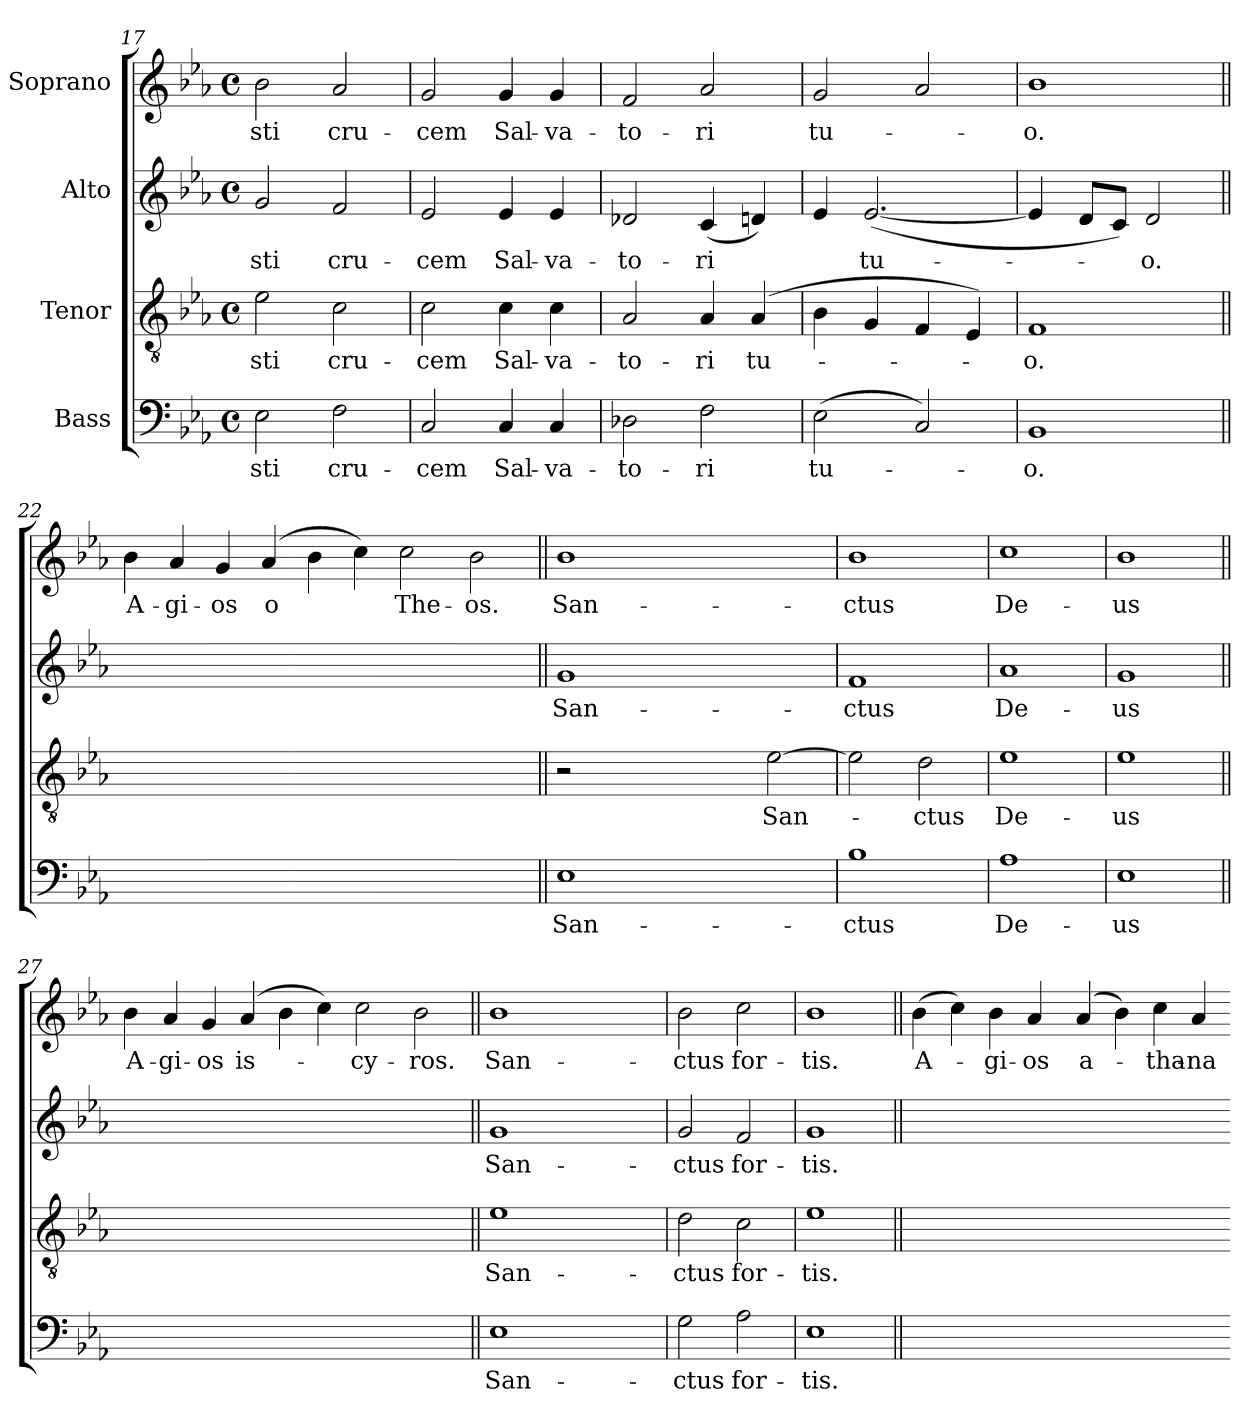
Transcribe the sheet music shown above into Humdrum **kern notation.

**kern	**text	**kern	**text	**kern	**text	**kern	**text
*part4	*part4	*part3	*part3	*part2	*part2	*part1	*part1
*staff4	*staff4	*staff3	*staff3	*staff2	*staff2	*staff1	*staff1
*I"Bass	*	*I"Tenor	*	*I"Alto	*	*I"Soprano	*
*clefF4	*	*clefGv2	*	*clefG2	*	*clefG2	*
*k[b-e-a-]	*	*k[b-e-a-]	*	*k[b-e-a-]	*	*k[b-e-a-]	*
*c:	*	*c:	*	*c:	*	*c:	*
*M4/4	*	*M4/4	*	*M4/4	*	*M4/4	*
*met(c)	*	*met(c)	*	*met(c)	*	*met(c)	*
=17	=17	=17	=17	=17	=17	=17	=17
2E-\	-sti	2e-\	-sti	2g/	-sti	2b-\	-sti
2F\	cru-	2c\	cru-	2f/	cru-	2a-/	cru-
=18	=18	=18	=18	=18	=18	=18	=18
2C/	-cem	2c\	-cem	2e-/	-cem	2g/	-cem
4C/	Sal-	4c\	Sal-	4e-/	Sal-	4g/	Sal-
4C/	-va-	4c\	-va-	4e-/	-va-	4g/	-va-
!!LO:LB:g=z
=19	=19	=19	=19	=19	=19	=19	=19
2D-X\	-to-	2A-/	-to-	2d-X/	-to-	2f/	-to-
2F\	-ri	4A-/	-ri	(4c/	-ri	2a-/	-ri
.	.	(4A-/	tu-	4dn/)	.	.	.
=20	=20	=20	=20	=20	=20	=20	=20
(2E-\	tu-	4B-\	.	4e-/	.	2g/	tu-
.	.	4G/	.	([2.e-/	tu-	.	.
2C/)	.	4F/	.	.	.	2a-/	.
.	.	4E-/)	.	.	.	.	.
=21	=21	=21	=21	=21	=21	=21	=21
1BB-	-o.	1F	-o.	4e-/]	.	1b-	-o.
.	.	.	.	8d/L	.	.	.
.	.	.	.	8c/J)	.	.	.
.	.	.	.	2d/	-o.	.	.
=22||	=22||	=22||	=22||	=22||	=22||	=22||	=22||
1ryy	.	1ryy	.	1ryy	.	4b-\	A-
.	.	.	.	.	.	4a-/	-gi-
.	.	.	.	.	.	4g/	-os
.	.	.	.	.	.	(4a-/	o
1ryy	.	1ryy	.	1ryy	.	4b-\	.
.	.	.	.	.	.	4cc\)	.
.	.	.	.	.	.	2cc\	The-
2ryy	.	2ryy	.	2ryy	.	2b-\	-os.
=23||	=23||	=23||	=23||	=23||	=23||	=23||	=23||
1E-	San-	2r	.	1g	San-	1b-	San-
.	.	1ryy	.	.	.	.	.
1ryy	.	.	.	1ryy	.	1ryy	.
.	.	[2e-\	San-	.	.	.	.
=24	=24	=24	=24	=24	=24	=24	=24
1B-	-ctus	2e-\]	.	1f	-ctus	1b-	-ctus
.	.	2d\	-ctus	.	.	.	.
!!LO:LB:g=z
=25	=25	=25	=25	=25	=25	=25	=25
1A-	De-	1e-	De-	1a-	De-	1cc	De-
=26	=26	=26	=26	=26	=26	=26	=26
1E-	-us	1e-	-us	1g	-us	1b-	-us
=27||	=27||	=27||	=27||	=27||	=27||	=27||	=27||
1ryy	.	1ryy	.	1ryy	.	4b-\	A-
.	.	.	.	.	.	4a-/	-gi-
.	.	.	.	.	.	4g/	-os
.	.	.	.	.	.	(4a-/	is-
1ryy	.	1ryy	.	1ryy	.	4b-\	.
.	.	.	.	.	.	4cc\)	.
.	.	.	.	.	.	2cc\	-cy-
2ryy	.	2ryy	.	2ryy	.	2b-\	-ros.
=28||	=28||	=28||	=28||	=28||	=28||	=28||	=28||
1E-	San-	1e-	San-	1g	San-	1b-	San-
1ryy	.	1ryy	.	1ryy	.	1ryy	.
=29	=29	=29	=29	=29	=29	=29	=29
2G\	-ctus	2d\	-ctus	2g/	-ctus	2b-\	-ctus
2A-\	for-	2c\	for-	2f/	for-	2cc\	for-
=30	=30	=30	=30	=30	=30	=30	=30
1E-	-tis.	1e-	-tis.	1g	-tis.	1b-	-tis.
!!LO:PB:g=z
=31||	=31||	=31||	=31||	=31||	=31||	=31||	=31||
1ryy	.	1ryy	.	1ryy	.	(4b-\	A-
.	.	.	.	.	.	4cc\)	.
.	.	.	.	.	.	4b-\	-gi-
.	.	.	.	.	.	4a-/	-os
=32-	=32-	=32-	=32-	=32-	=32-	=32-	=32-
1ryy	.	1ryy	.	1ryy	.	(4a-/	a-
.	.	.	.	.	.	4b-\)	.
.	.	.	.	.	.	4cc\	-tha-
.	.	.	.	.	.	4a-/	-na-
=-	=-	=-	=-	=-	=-	=-	=-
*-	*-	*-	*-	*-	*-	*-	*-
